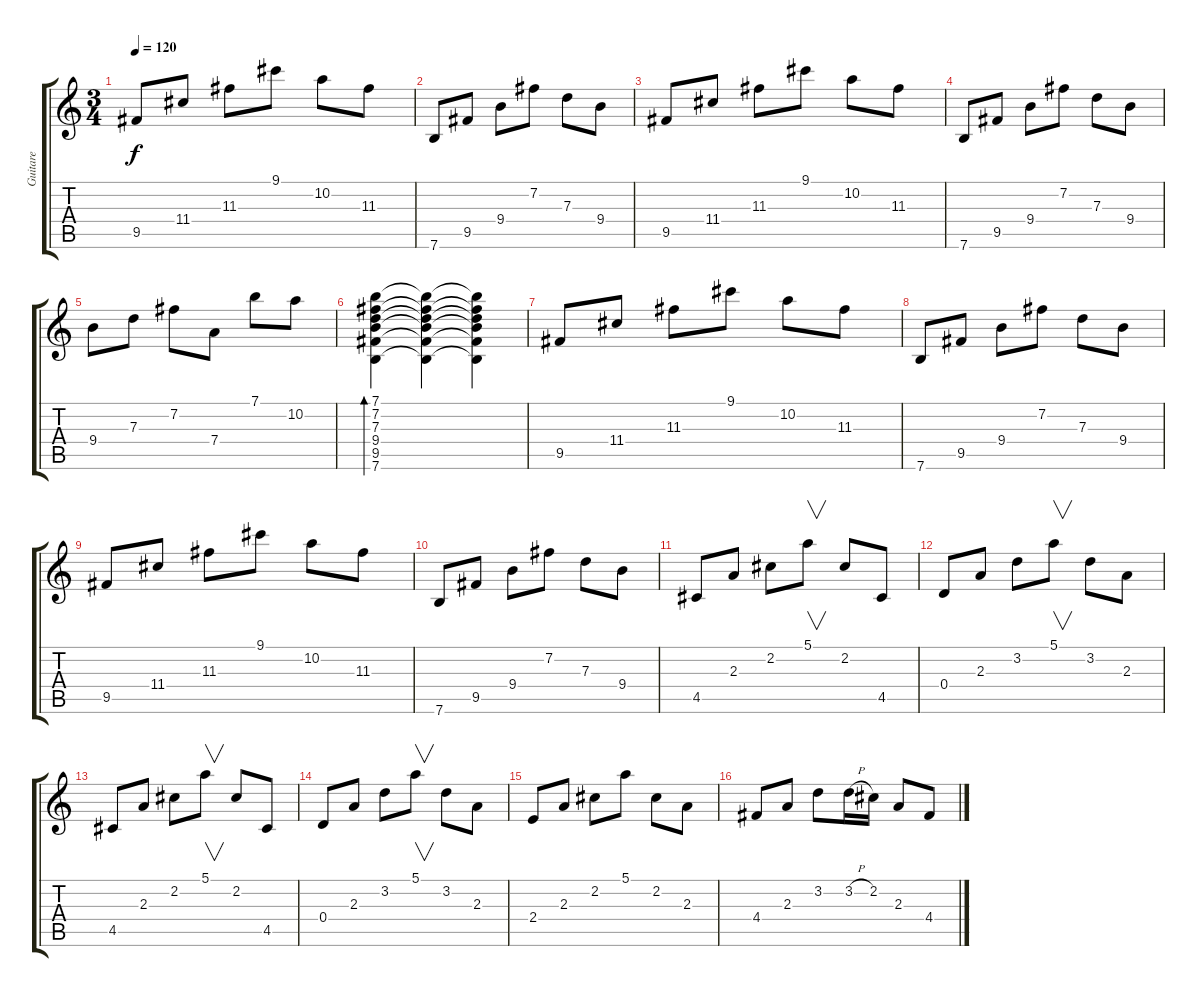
\track ("Guitare" "Guitare") {instrument acousticguitarnylon}
\staff {score tabs}
\tuning (E4 B3 G3 D3 A2 E2) {hide}
\ts (3 4)
\tempo 120
\clef g2
\ks c
9.5.8{dy f instrument acousticguitarnylon} 11.4.8 11.3.8 9.1.8 10.2.8 11.3.8 |
7.6.8 9.5.8 9.4.8 7.2.8 7.3.8 9.4.8 |
9.5.8 11.4.8 11.3.8 9.1.8 10.2.8 11.3.8 |
7.6.8 9.5.8 9.4.8 7.2.8 7.3.8 9.4.8 |
9.4.8 7.3.8 7.2.8 7.4.8 7.1.8 10.2.8 |
(7.1 7.2 7.3 9.4 9.5 7.6).4{bd 240} (7.1{t} 7.2{t} 7.3{t} 9.4{t} 9.5{t} 7.6{t}).4 (7.1{t} 7.2{t} 7.3{t} 9.4{t} 9.5{t} 7.6{t}).4 |
9.5.8 11.4.8 11.3.8 9.1.8 10.2.8 11.3.8 |
7.6.8 9.5.8 9.4.8 7.2.8 7.3.8 9.4.8 |
9.5.8 11.4.8 11.3.8 9.1.8 10.2.8 11.3.8 |
7.6.8 9.5.8 9.4.8 7.2.8 7.3.8 9.4.8 |
4.5.8 2.3.8 2.2.8 5.1.8{v} 2.2.8 4.5.8 |
0.4.8 2.3.8 3.2.8 5.1.8{v} 3.2.8 2.3.8 |
4.5.8 2.3.8 2.2.8 5.1.8{v} 2.2.8 4.5.8 |
0.4.8 2.3.8 3.2.8 5.1.8{v} 3.2.8 2.3.8 |
2.4.8 2.3.8 2.2.8 5.1.8 2.2.8 2.3.8 |
4.4.8 2.3.8 3.2.8 3.2{h}.16 2.2.16 2.3.8 4.4.8
